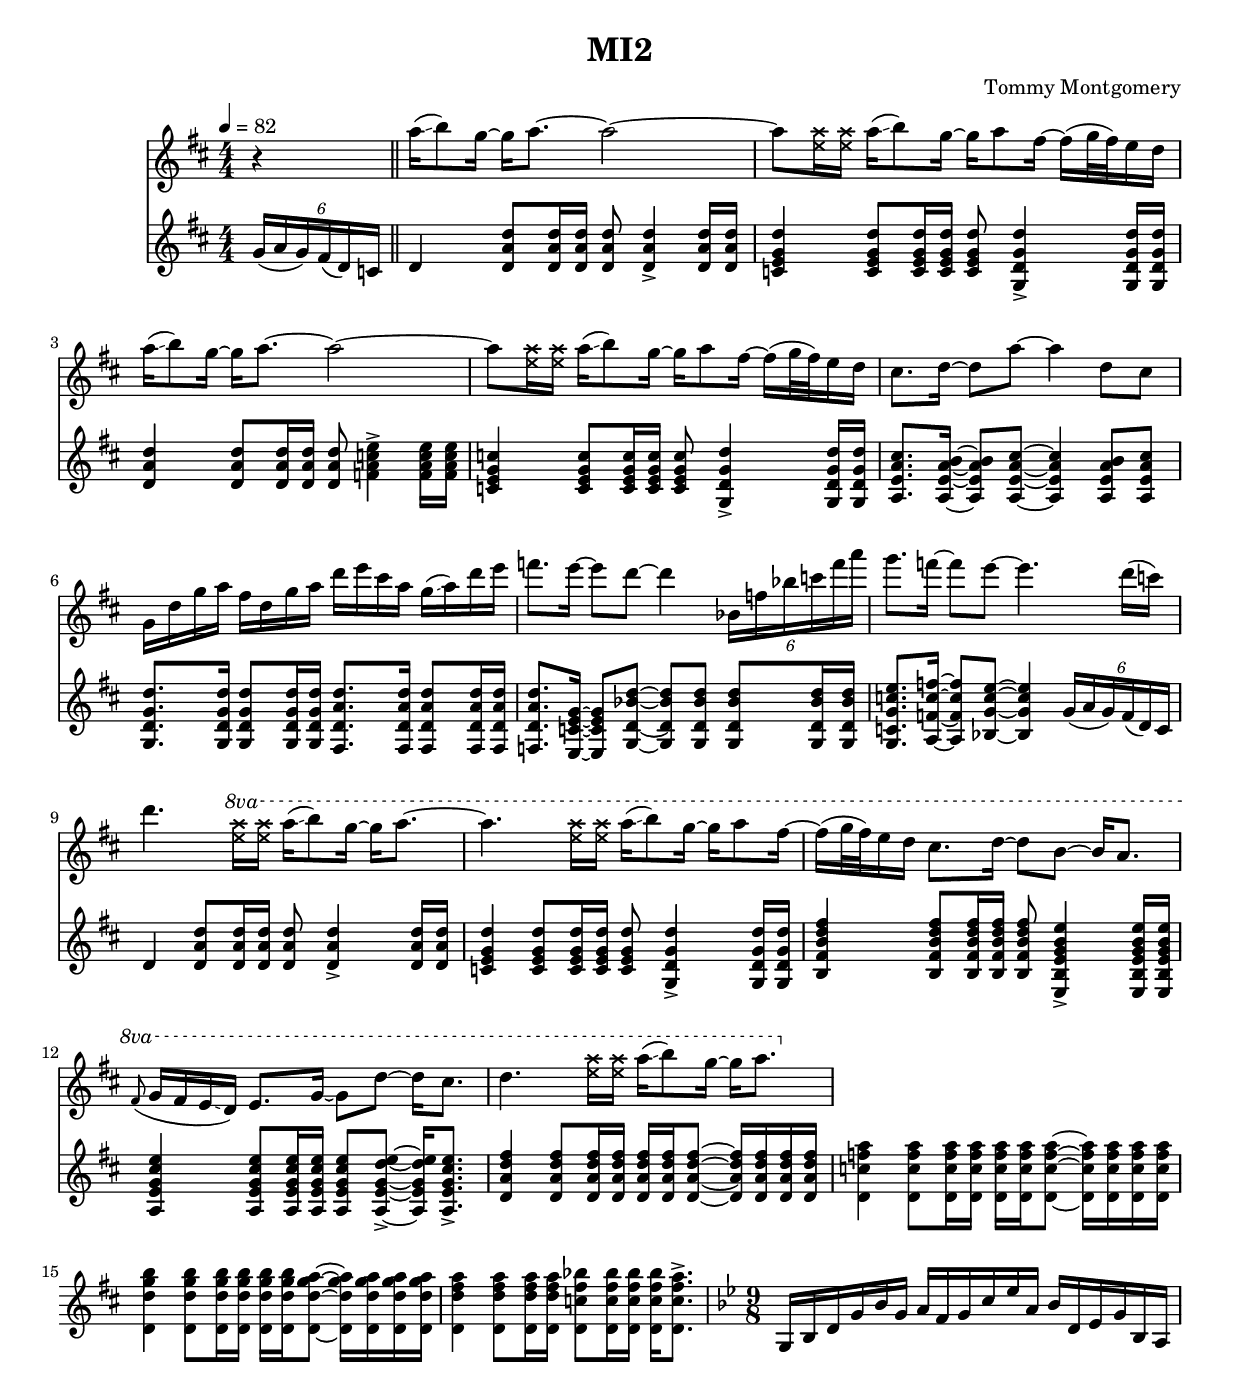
\version "2.24.0"
\language "english"

\header {
  title = "MI2"
  composer = "Tommy Montgomery"
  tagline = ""
}

global = {
  \set Staff.printKeyCancellation = ##f
  \numericTimeSignature
  \compressEmptyMeasures
  \override TupletBracket.bracket-visibility = #'if-no-beam
  \override MultiMeasureRest.expand-limit = #3
  \override Score.ChordName.font-name = #"Noto Serif"
  \override Score.ChordName.font-size = #0
  \override Score.LyricText.font-name = #"Noto Serif"
  \override Score.LyricText.font-size = #0
  \override Staff.OttavaBracket.font-series = #'normal
  \set Staff.ottavationMarkups = #ottavation-simple-ordinals
  \tempo 4 = 82
  \key d \major
}


guitarOne = \relative c' {
  \time 4/4
  \global

  \partial 4 r4 |

  a''16\glissando( b8) g16 ~ g a8. ~ a2 ~ |
  a8  \xNotesOn <a e>16 q \xNotesOff a16\glissando( b8) g16 ~ g16 a8 fs16 ~ fs( g32 fs) e16 d |
  a'16\glissando( b8) g16 ~ g a8. ~ a2 ~ |
  a8  \xNotesOn <a e>16 q \xNotesOff a16\glissando( b8) g16 ~ g16 a8 fs16 ~ fs( g32 fs) e16 d |

  cs8. d16 ~ d8 a' ~ a4 d,8 cs |
  g16 d' g a fs d g a d e cs a g\glissando( a) d e |
  f8. e16 ~ e8 d ~ d4 \tuplet 6/4 { bf,16 f' bf c f a } |
  g8. f16 ~ f8 e ~ e4. d16\glissando( c) |

  d4. \ottava 1 \xNotesOn <e a>16 q \xNotesOff a16\glissando( b8) g16 ~ g a8. ~ |
  a4. \xNotesOn <e a>16 q \xNotesOff a16\glissando( b8) g16 ~ g a8 fs16 ~ |
  fs( g32 fs) e16 d cs8. d16 ~ d8 b8 ~ b16 a8. |
  \grace fs8( g16 fs e\glissando d) e8. g16 ~ g8 d' ~ d16 cs8. |
  d4. \xNotesOn <e a>16 q \xNotesOff a16\glissando( b8) g16 ~ g a8. ~ |


}


guitarTwo = \relative c' {
  \global

  \partial 4 \tuplet 6/4 { g'16( a g) fs( d) c } |

  \bar "||"

  d4 <d a' d>8 q16 q q8 q4-> q16 q |
  <c e g d'>4 q8 q16 q q8 <g d' g d'>4-> q16 q |
  <d' a' d>4 q8 q16 q q8 <f a c e>4-> q16 q |
  <c e g c>4 q8 q16 q q8 <g d' g d'>4-> q16 q |

  <a e' a cs>8. <a e' a b>16 ~ q8 <a e' a cs> ~ q4 <a e' a b>8 <a e' a cs> |
  <g d' g d'>8. q16 q8 q16 q <fs d' a' d>8. q16 q8 q16 q |
  <f d' a' d>8. <e c' e g>16 ~ q8 <g d' bf' d> ~ q q q q16 q |
  <g c g' c e>8. <a f' c' f>16 ~ q8 <bf g' c e> ~ q4 \tuplet 6/4 { g'16( a g) f( d) c } |

  d4 <d a' d>8 q16 q q8 q4-> q16 q |
  <c e g d'>4 q8 q16 q q8 <g d' g d'>4-> q16 q |
  <b fs' b d fs>4 q8 q16 q q8 <e, b' e g b e>4-> q16 q |
  <a e' g cs e>4 q8 q16 q q8 <a e' g d' e>8-> ~ q16 <a e' g cs e>8.-> |

  <d a' d fs>4 q8 q16 q q q q8 ~ q16 q q q |
  <d c' f a>4 q8 q16 q q q q8 ~ q16 q q q |
  <d d' g b>4 q8 q16 q q q <d d' g a>8 ~ q16 q q q |
  <d d' fs a>4 q8 q16 q <d c' fs bf>8 q16 q q <d c' fs a>8.-> |

  \key g \minor

  \time 9/8
  g,16 bf d g bf g a f g c ef a, bf d, ef g bf, a |

}


guitarOneStaff = \new Staff \with { midiInstrument = "distorted guitar" } \guitarOne
guitarTwoStaff = \new Staff \with { midiInstrument = "acoustic guitar (steel)" } \guitarTwo


chordExceptionMusic = {
  <c e g b d'>1-\markup { "maj9" }
  <c e g b fs'>1-\markup { "maj7" \sharp "11" }
  <c ef f g bf>1-\markup { "m7sus4" }
  <c ef gf bff>1-\markup { \super "°7" }
  <c e g d'>1-\markup { "add9" }
  <c ef g d'>1-\markup { "m(add9)" }
  <c e fs as>1-\markup { \super { \sharp "11" \sharp "13" } }
  <c g>1-\markup { "5" }
  <c e g b>1-\markup { "maj7" }
  <c f g>1-\markup { "sus4" }
  <c d g>1-\markup { "sus2" }
}

chordExceptions = #(append
  (sequential-music-to-chord-exceptions chordExceptionMusic #t)
  ignatzekExceptions
)

chordValues = \chordmode {
  \global
  \set chordNameExceptions = #chordExceptions
  \set majorSevenSymbol = \markup "maj7"


}

chordNames = \new ChordNames {
  \set chordChanges = ##t
  \set chordNameExceptions = #chordExceptions
  \chordValues
}



#(set-global-staff-size 18)
\book {
  \paper {
    system-system-spacing =
      #'((basic-distance . 8)
         (minimum-distance . 4)
         (padding . 4)
         (stretchability . 60)
         )
  }

  \score {
    <<
      \chordNames
      \guitarOneStaff
      \guitarTwoStaff
    >>
    \layout {
      % indent = #0
      \context {
        \Staff \RemoveEmptyStaves
        % \override Glissando.springs-and-rods = #ly:spanner::set-spacing-rods
        \override VerticalAxisGroup.remove-first = ##t
      }
    }
  }
}

\score {
  \unfoldRepeats {

      <<
        \transpose c c, {
          \guitarOneStaff
        }
        \transpose c c, {
          \guitarTwoStaff
        }
      >>
  }
  \midi {}
}
